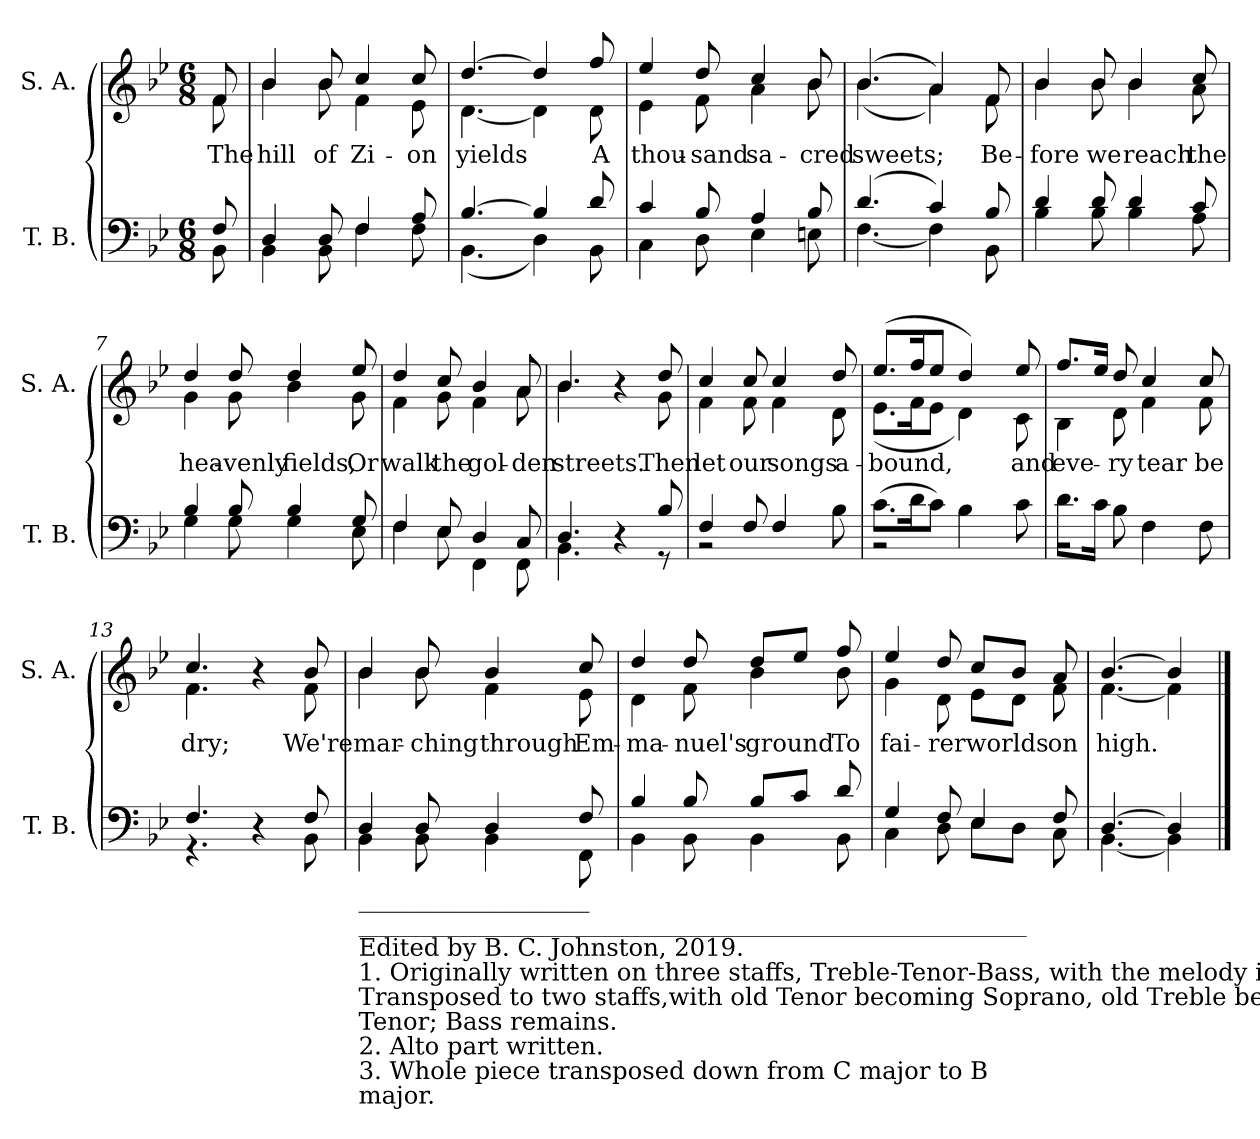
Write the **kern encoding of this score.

**kern	**kern	**text
*part2	*part1	*part1
*staff2	*staff1	*staff1
*I"T. B.	*I"S. A.	*
*I'T. B.	*I'S. A.	*
*clefF4	*clefG2	*
*k[b-e-]	*k[b-e-]	*
*M6/8	*M6/8	*
*MM100	*MM100	*
=1	=1	=1
*^	*	*
!	!	!	!LO:LY:b
*	*	*^	*
8F/	8BB-\	8f/	8f\	The
=2	=2	=2	=2	=2
!	!	!	!	!LO:LY:b
4D/	4BB-\	4b-/	4b-\	hill
!	!	!	!	!LO:LY:b
8D/	8BB-\	8b-/	8b-\	of
!	!	!	!	!LO:LY:b
4F/	4F\	4cc/	4f\	Zi-
!	!	!	!	!LO:LY:b
8A/	8F\	8cc/	8e-\	-on
=3	=3	=3	=3	=3
!	!	!	!	!LO:LY:b
[4.B-/	(>4.BB-\	[4.dd/	[4.d\	yields
4B-/]	4D\)	4dd/]	4d\]	.
!	!	!	!	!LO:LY:b
8d/	8BB-\	8ff/	8d\	A
=4	=4	=4	=4	=4
!	!	!	!	!LO:LY:b
4c/	4C\	4ee-/	4e-\	thou-
!	!	!	!	!LO:LY:b
8B-/	8D\	8dd/	8f\	-sand
!	!	!	!	!LO:LY:b
4A/	4E-\	4cc/	4a\	sa-
!	!	!	!	!LO:LY:b
8B-/	8En\	8b-/	8b-\	-cred
=5	=5	=5	=5	=5
!	!	!	!	!LO:LY:b
(>4.d/	[4.F\	(>4.b-/	(<4.b-\	sweets;
4c/)	4F\]	4a/)	4a\)	.
!	!	!	!	!LO:LY:b
8B-/	8BB-\	8f/	8f\	Be-
=6	=6	=6	=6	=6
!	!	!	!	!LO:LY:b
4d/	4B-\	4b-/	4b-\	-fore
!	!	!	!	!LO:LY:b
8d/	8B-\	8b-/	8b-\	we
!	!	!	!	!LO:LY:b
4d/	4B-\	4b-/	4b-\	reach
!	!	!	!	!LO:LY:b
8c/	8A\	8cc/	8a\	the
=7	=7	=7	=7	=7
!	!	!	!	!LO:LY:b
4B-/	4G\	4dd/	4g\	hea-
!	!	!	!	!LO:LY:b
8B-/	8G\	8dd/	8g\	-venly
!	!	!	!	!LO:LY:b
4B-/	4G\	4dd/	4b-\	fields,
!	!	!	!	!LO:LY:b
8G/	8E-\	8ee-/	8g\	Or
!!LO:LB:g=z	!!
=8	=8	=8	=8	=8
!	!	!	!	!LO:LY:b
4F/	4F\	4dd/	4f\	walk
!	!	!	!	!LO:LY:b
8E-/	8E-\	8cc/	8g\	the
!	!	!	!	!LO:LY:b
4D/	4FF\	4b-/	4f\	gol-
!	!	!	!	!LO:LY:b
8C/	8FF\	8a/	8a\	-den
=9	=9	=9	=9	=9
!	!	!	!	!LO:LY:b
4.D/	4.BB-\	4.b-/	4.b-\	streets.
4r	4ryy	4r	4ryy	.
!	!	!	!	!LO:LY:b
8B-/	8r	8dd/	8g\	Then
=10	=10	=10	=10	=10
!	!	!	!	!LO:LY:b
4F/	2rBB	4cc/	4f\	let
!	!	!	!	!LO:LY:b
8F/	.	8cc/	8f\	our
!	!	!	!	!LO:LY:b
4F/	.	4cc/	4f\	songs
.	4ryy	.	.	.
!	!	!	!	!LO:LY:b
8B-\	.	8dd/	8d\	a-
=11	=11	=11	=11	=11
!	!	!	!	!LO:LY:b
(>8.c\L	2rBB	(>8.ee-/L	(<8.e-\L	-bound,
16d\K	.	16ff/K	16f\K	.
8c\J)	.	8ee-/J	8e-\J	.
4B-\	.	4dd/)	4d\)	.
.	4ryy	.	.	.
!	!	!	!	!LO:LY:b
8c\	.	8ee-/	8c\	and
=12	=12	=12	=12	=12
!	!	!	!	!LO:LY:b
8.d\L	2rBB	8.ff/L	4B-\	eve-
16c\Jk	.	16ee-/Jk	.	.
!	!	!	!	!LO:LY:b
8B-\	.	8dd/	8d\	-ry
!	!	!	!	!LO:LY:b
4F\	.	4cc/	4f\	tear
.	4ryy	.	.	.
!	!	!	!	!LO:LY:b
8F\	.	8cc/	8f\	be
=13	=13	=13	=13	=13
!	!	!	!	!LO:LY:b
4.F/	4.r	4.cc/	4.f\	dry;
4r	4ryy	4r	4ryy	.
!	!	!	!	!LO:LY:b
8F/	8BB-\	8b-/	8f\	We're
!!LO:LB:g=z	!!
=14	=14	=14	=14	=14
!LO:TX:b:t=___________________	!	!	!	!
!LO:TX:b:t=_______________________________________________________	!	!	!	!
!LO:TX:b:t=Edited by B. C. Johnston, 2019.	!	!	!	!
!LO:TX:b:t=1. Originally written on three staffs, Treble-Tenor-Bass, with the melody in the Tenor.	!	!	!	!
!LO:TX:b:t=Transposed to two staffs,with old Tenor becoming Soprano, old Treble becoming	!	!	!	!
!LO:TX:b:t=Tenor; Bass remains.	!	!	!	!
!LO:TX:b:t=2. Alto part written.	!	!	!	!
!LO:TX:b:t=3. Whole piece transposed down from C major to B	!	!	!	!
!LO:TX:b:t=major.	!	!	!	!
!	!	!	!	!LO:LY:b
4D/	4BB-\	4b-/	4b-\	mar-
!	!	!	!	!LO:LY:b
8D/	8BB-\	8b-/	8b-\	-ching
!	!	!	!	!LO:LY:b
4D/	4BB-\	4b-/	4f\	through
!	!	!	!	!LO:LY:b
8F/	8FF\	8cc/	8e-\	Em-
=15	=15	=15	=15	=15
!	!	!	!	!LO:LY:b
4B-/	4BB-\	4dd/	4d\	-ma-
!	!	!	!	!LO:LY:b
8B-/	8BB-\	8dd/	8f\	-nuel's
!	!	!	!	!LO:LY:b
8B-/L	4BB-\	8dd/L	4b-\	ground
8c/J	.	8ee-/J	.	.
!	!	!	!	!LO:LY:b
8d/	8BB-\	8ff/	8b-\	To
=16	=16	=16	=16	=16
!	!	!	!	!LO:LY:b
4G/	4C\	4ee-/	4g\	fai-
!	!	!	!	!LO:LY:b
8F/	8D\	8dd/	8d\	-rer
!	!	!	!	!LO:LY:b
4E-/	8E-\L	8cc/L	8e-\L	worlds
.	8D\J	8b-/J	8d\J	.
!	!	!	!	!LO:LY:b
8F/	8C\	8a/	8f\	on
=17	=17	=17	=17	=17
!	!	!	!	!LO:LY:b
[4.D/	[4.BB-\	[4.b-/	[4.f\	high.
4D/]	4BB-\]	4b-/]	4f\]	.
*v	*v	*	*	*
*	*v	*v	*
==	==	==
*-	*-	*-
